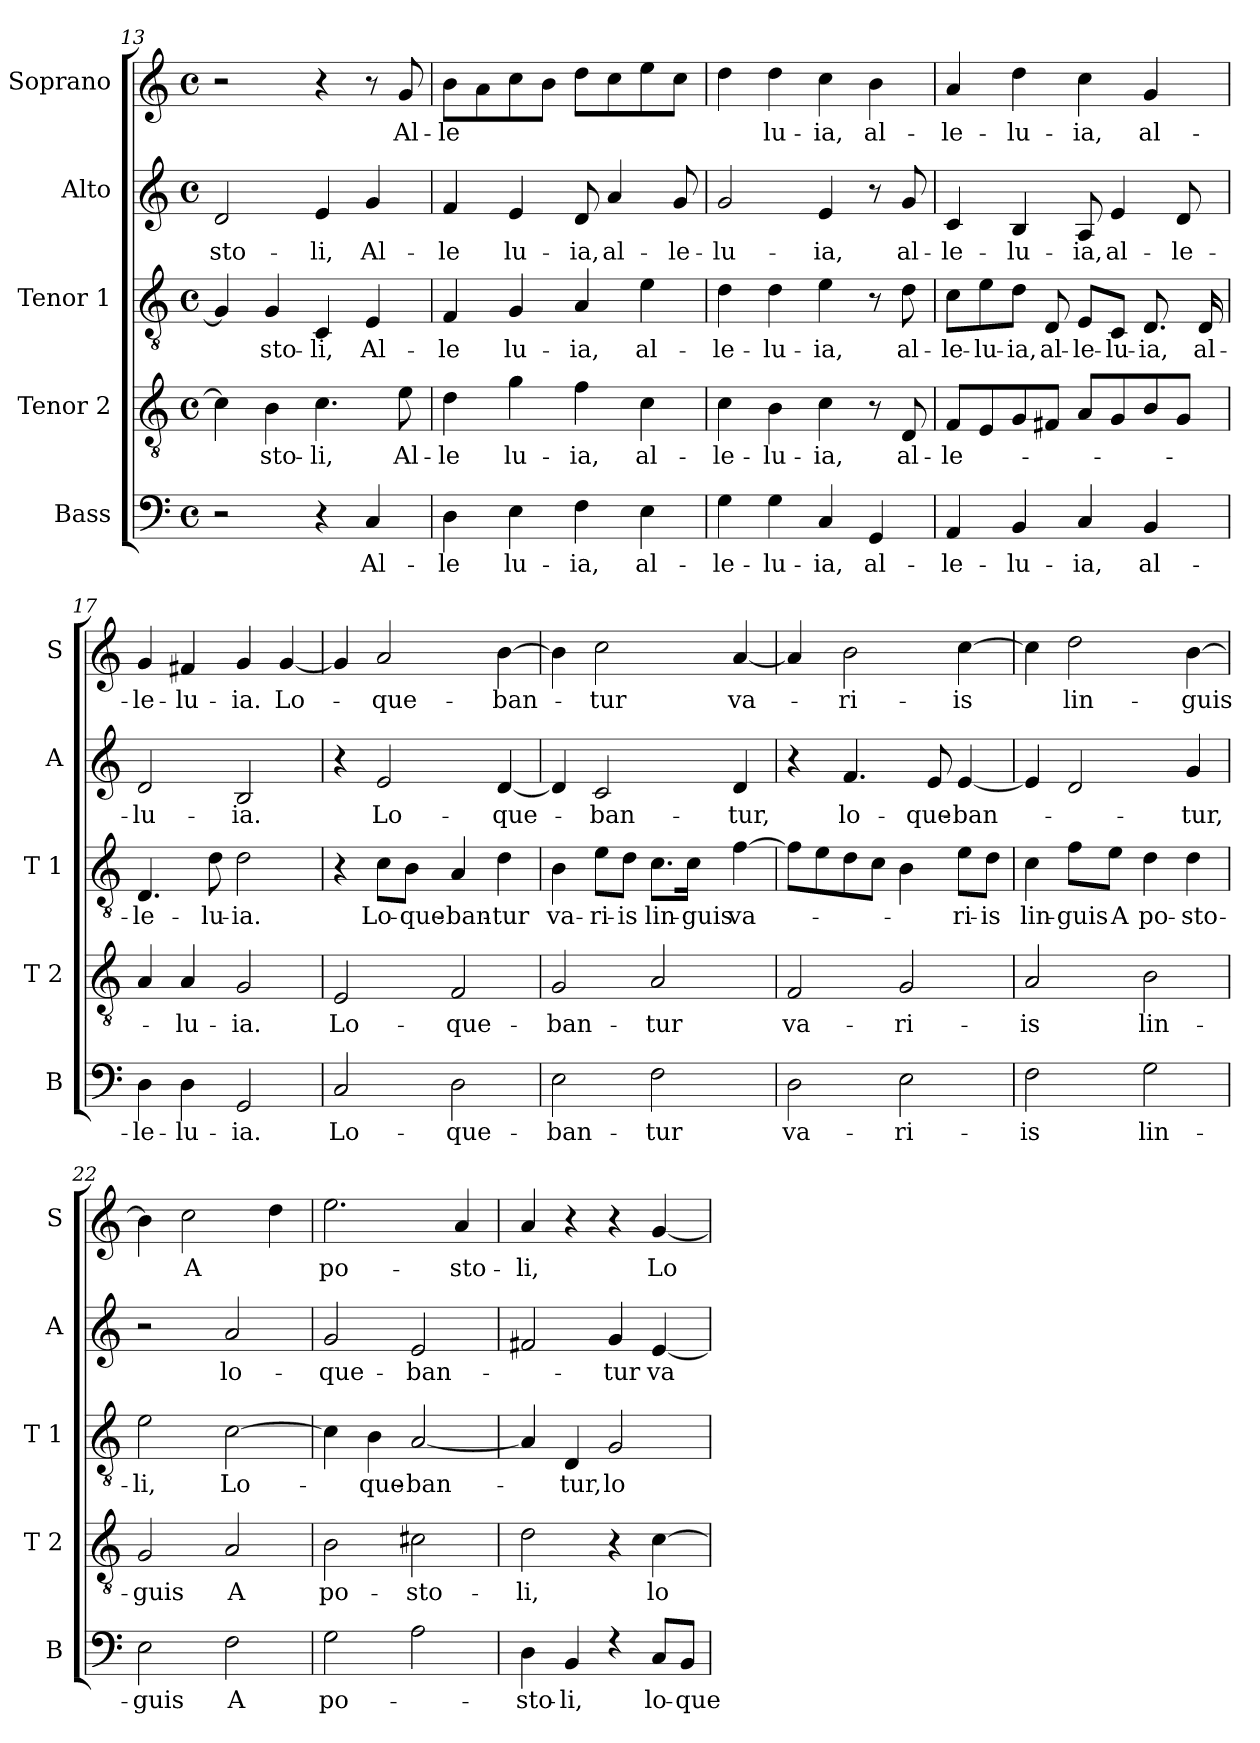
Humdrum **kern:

**kern	**text	**kern	**text	**kern	**text	**kern	**text	**kern	**text
*part5	*part5	*part4	*part4	*part3	*part3	*part2	*part2	*part1	*part1
*staff5	*staff5	*staff4	*staff4	*staff3	*staff3	*staff2	*staff2	*staff1	*staff1
*I"Bass	*	*I"Tenor 2	*	*I"Tenor 1	*	*I"Alto	*	*I"Soprano	*
*I'B	*	*I'T 2	*	*I'T 1	*	*I'A	*	*I'S	*
*clefF4	*	*clefGv2	*	*clefGv2	*	*clefG2	*	*clefG2	*
*k[]	*	*k[]	*	*k[]	*	*k[]	*	*k[]	*
*C:	*	*C:	*	*C:	*	*C:	*	*C:	*
*M4/4	*	*M4/4	*	*M4/4	*	*M4/4	*	*M4/4	*
*met(c)	*	*met(c)	*	*met(c)	*	*met(c)	*	*met(c)	*
=13	=13	=13	=13	=13	=13	=13	=13	=13	=13
2r	.	4c\]	.	4G/]	.	2d/	-sto-	2r	.
.	.	4B\	-sto-	4G/	-sto-	.	.	.	.
4r	.	4.c\	-li,	4C/	-li,	4e/	-li,	4r	.
4C/	Al-	.	.	4E/	Al-	4g/	Al-	8r	.
.	.	8e\	Al-	.	.	.	.	8g/	Al-
!!LO:LB:g=z
=14	=14	=14	=14	=14	=14	=14	=14	=14	=14
4D\	-le	4d\	-le	4F/	-le	4f/	-le	8b\L	-le
.	.	.	.	.	.	.	.	8a\	.
4E\	lu-	4g\	lu-	4G/	lu-	4e/	lu-	8cc\	.
.	.	.	.	.	.	.	.	8b\J	.
4F\	-ia,	4f\	-ia,	4A/	-ia,	8d/	-ia,	8dd\L	.
.	.	.	.	.	.	4a/	al-	8cc\	.
4E\	al-	4c\	al-	4e\	al-	.	.	8ee\	.
.	.	.	.	.	.	8g/	-le-	8cc\J	.
=15	=15	=15	=15	=15	=15	=15	=15	=15	=15
4G\	-le-	4c\	-le-	4d\	-le-	2g/	-lu-	4dd\	.
4G\	-lu-	4B\	-lu-	4d\	-lu-	.	.	4dd\	lu-
4C/	-ia,	4c\	-ia,	4e\	-ia,	4e/	-ia,	4cc\	-ia,
4GG/	al-	8r	.	8r	.	8r	.	4b\	al-
.	.	8D/	al-	8d\	al-	8g/	al-	.	.
=16	=16	=16	=16	=16	=16	=16	=16	=16	=16
4AA/	-le-	8F/L	-le-	8c\L	-le-	4c/	-le-	4a/	-le-
.	.	8E/	.	8e\	-lu-	.	.	.	.
4BB/	-lu-	8G/	.	8d\J	-ia,	4B/	-lu-	4dd\	-lu-
.	.	8F#X/J	.	8D/	al-	.	.	.	.
4C/	-ia,	8A/L	.	8E/L	-le-	8A/	-ia,	4cc\	-ia,
.	.	8G/	.	8C/J	-lu-	4e/	al-	.	.
4BB/	al-	8B/	.	8.D/	-ia,	.	.	4g/	al-
.	.	8G/J	.	.	.	8d/	-le-	.	.
.	.	.	.	16D/	al-	.	.	.	.
=17	=17	=17	=17	=17	=17	=17	=17	=17	=17
4D\	-le-	4A/	.	4.D/	-le-	2d/	-lu-	4g/	-le-
4D\	-lu-	4A/	-lu-	.	.	.	.	4f#X/	-lu-
.	.	.	.	8d\	-lu-	.	.	.	.
2GG/	-ia.	2G/	-ia.	2d\	-ia.	2B/	-ia.	4g/	-ia.
.	.	.	.	.	.	.	.	[4g/	Lo-
!!LO:PB:g=z
=18	=18	=18	=18	=18	=18	=18	=18	=18	=18
2C/	Lo-	2E/	Lo-	4r	.	4r	.	4g/]	.
.	.	.	.	8c\L	Lo-	2e/	Lo-	2a/	-que-
.	.	.	.	8B\J	-que-	.	.	.	.
2D\	-que-	2F/	-que-	4A/	-ban-	.	.	.	.
.	.	.	.	4d\	-tur	[4d/	-que-	[4b\	-ban-
=19	=19	=19	=19	=19	=19	=19	=19	=19	=19
2E\	-ban-	2G/	-ban-	4B\	va-	4d/]	.	4b\]	.
.	.	.	.	8e\L	-ri-	2c/	-ban-	2cc\	-tur
.	.	.	.	8d\J	-is	.	.	.	.
2F\	-tur	2A/	-tur	8.c\L	lin-	.	.	.	.
.	.	.	.	16c\Jk	-guis	.	.	.	.
.	.	.	.	[4f\	va-	4d/	-tur,	[4a/	va-
=20	=20	=20	=20	=20	=20	=20	=20	=20	=20
2D\	va-	2F/	va-	8f\L]	.	4r	.	4a/]	.
.	.	.	.	8e\	.	.	.	.	.
.	.	.	.	8d\	.	4.f/	lo-	2b\	-ri-
.	.	.	.	8c\J	.	.	.	.	.
2E\	-ri-	2G/	-ri-	4B\	.	.	.	.	.
.	.	.	.	.	.	8e/	-que-	.	.
.	.	.	.	8e\L	-ri-	[4e/	-ban-	[4cc\	-is
.	.	.	.	8d\J	-is	.	.	.	.
=21	=21	=21	=21	=21	=21	=21	=21	=21	=21
2F\	-is	2A/	-is	4c\	lin-	4e/]	.	4cc\]	.
.	.	.	.	8f\L	-guis	2d/	.	2dd\	lin-
.	.	.	.	8e\J	A	.	.	.	.
2G\	lin-	2B\	lin-	4d\	po-	.	.	.	.
.	.	.	.	4d\	-sto-	4g/	-tur,	[4b\	-guis
!!LO:LB:g=z
=22	=22	=22	=22	=22	=22	=22	=22	=22	=22
2E\	-guis	2G/	-guis	2e\	-li,	2r	.	4b\]	.
.	.	.	.	.	.	.	.	2cc\	A
2F\	A	2A/	A	[2c\	Lo-	2a/	lo-	.	.
.	.	.	.	.	.	.	.	4dd\	.
=23	=23	=23	=23	=23	=23	=23	=23	=23	=23
2G\	po-	2B\	po-	4c\]	.	2g/	-que-	2.ee\	po-
.	.	.	.	4B\	-que-	.	.	.	.
2A\	.	2c#X\	-sto-	[2A/	-ban-	2e/	-ban-	.	.
.	.	.	.	.	.	.	.	4a/	-sto-
=24	=24	=24	=24	=24	=24	=24	=24	=24	=24
4D\	-sto-	2d\	-li,	4A/]	.	2f#X/	.	4a/	-li,
4BB/	-li,	.	.	4D/	-tur,	.	.	4r	.
4rE	.	4r	.	2G/	lo-	4g/	-tur	4r	.
8C/L	lo-	[4c\	lo-	.	.	[4e/	va-	[4g/	Lo-
8BB/J	-que-	.	.	.	.	.	.	.	.
=	=	=	=	=	=	=	=	=	=
*-	*-	*-	*-	*-	*-	*-	*-	*-	*-
